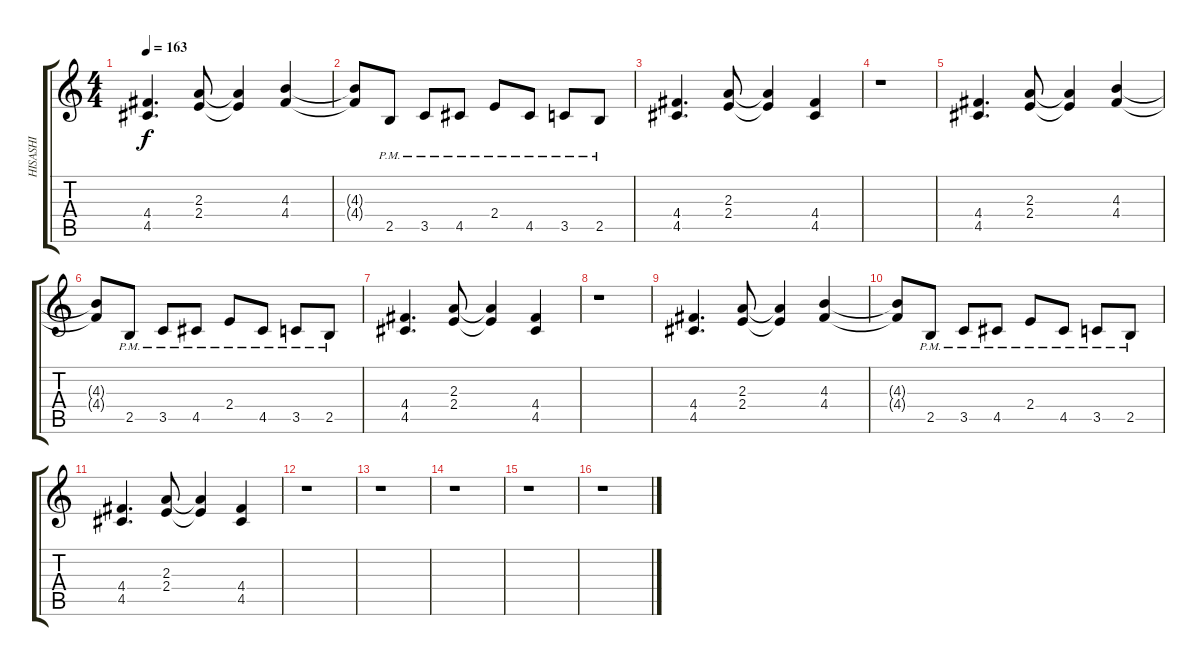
\track ("HISASHI" "HISASHI") {instrument overdrivenguitar}
\staff {score tabs}
\tuning (E4 B3 G3 D3 A2 E2) {hide}
\ts (4 4)
\tempo 163
\clef g2
\ks c
(4.4 4.5).4{d dy f} (2.3 2.4).8 (2.3{t} 2.4{t}).4 (4.3 4.4).4 |
(4.3{t} 4.4{t}).8 2.5{pm}.8 3.5{pm}.8 4.5{pm}.8 2.4{pm}.8 4.5{pm}.8 3.5{pm}.8 2.5{pm}.8 |
(4.4 4.5).4{d} (2.3 2.4).8 (2.3{t} 2.4{t}).4 (4.4 4.5).4 |
r.1 |
(4.4 4.5).4{d} (2.3 2.4).8 (2.3{t} 2.4{t}).4 (4.3 4.4).4 |
(4.3{t} 4.4{t}).8 2.5{pm}.8 3.5{pm}.8 4.5{pm}.8 2.4{pm}.8 4.5{pm}.8 3.5{pm}.8 2.5{pm}.8 |
(4.4 4.5).4{d} (2.3 2.4).8 (2.3{t} 2.4{t}).4 (4.4 4.5).4 |
r.1 |
(4.4 4.5).4{d} (2.3 2.4).8 (2.3{t} 2.4{t}).4 (4.3 4.4).4 |
(4.3{t} 4.4{t}).8 2.5{pm}.8 3.5{pm}.8 4.5{pm}.8 2.4{pm}.8 4.5{pm}.8 3.5{pm}.8 2.5{pm}.8 |
(4.4 4.5).4{d} (2.3 2.4).8 (2.3{t} 2.4{t}).4 (4.4 4.5).4 |
r.1 |
r.1 |
r.1 |
r.1 |
r.1
